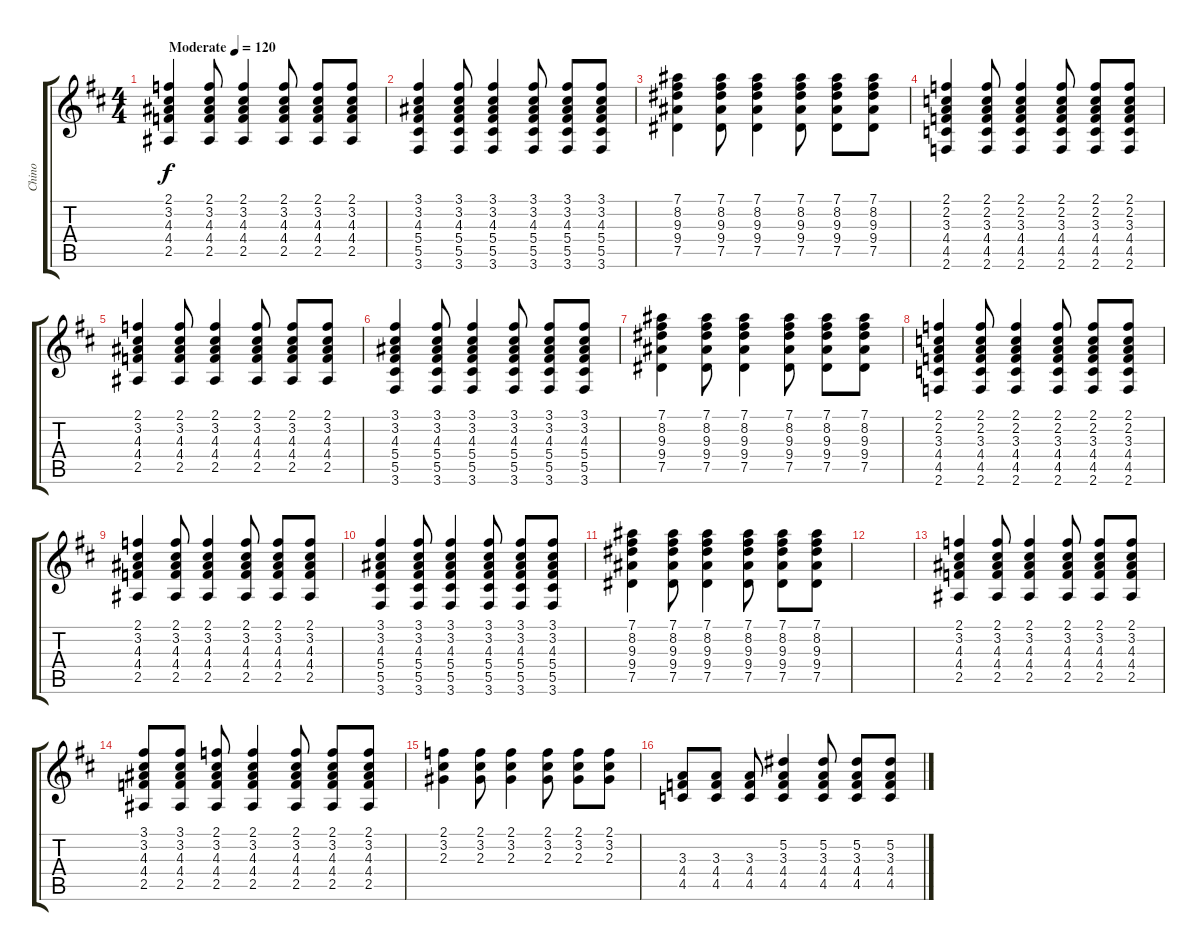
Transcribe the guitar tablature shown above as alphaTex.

\track ("Chino" "Chino") {instrument acousticguitarsteel}
\staff {score tabs}
\tuning (Eb4 Bb3 Gb3 Db3 Ab2 Eb2) {hide}
\ts (4 4)
\tempo (120 "Moderate")
\clef g2
\ks d
(2.1 3.2 4.3 4.4 2.5).4{dy f instrument acousticguitarsteel} (2.1 3.2 4.3 4.4 2.5).8 (2.1 3.2 4.3 4.4 2.5).4 (2.1 3.2 4.3 4.4 2.5).8 (2.1 3.2 4.3 4.4 2.5).8 (2.1 3.2 4.3 4.4 2.5).8 |
(3.1 3.2 4.3 5.4 5.5 3.6).4 (3.1 3.2 4.3 5.4 5.5 3.6).8 (3.1 3.2 4.3 5.4 5.5 3.6).4 (3.1 3.2 4.3 5.4 5.5 3.6).8 (3.1 3.2 4.3 5.4 5.5 3.6).8 (3.1 3.2 4.3 5.4 5.5 3.6).8 |
(7.1 8.2 9.3 9.4 7.5).4 (7.1 8.2 9.3 9.4 7.5).8 (7.1 8.2 9.3 9.4 7.5).4 (7.1 8.2 9.3 9.4 7.5).8 (7.1 8.2 9.3 9.4 7.5).8 (7.1 8.2 9.3 9.4 7.5).8 |
(2.1 2.2 3.3 4.4 4.5 2.6).4 (2.1 2.2 3.3 4.4 4.5 2.6).8 (2.1 2.2 3.3 4.4 4.5 2.6).4 (2.1 2.2 3.3 4.4 4.5 2.6).8 (2.1 2.2 3.3 4.4 4.5 2.6).8 (2.1 2.2 3.3 4.4 4.5 2.6).8 |
(2.1 3.2 4.3 4.4 2.5).4 (2.1 3.2 4.3 4.4 2.5).8 (2.1 3.2 4.3 4.4 2.5).4 (2.1 3.2 4.3 4.4 2.5).8 (2.1 3.2 4.3 4.4 2.5).8 (2.1 3.2 4.3 4.4 2.5).8 |
(3.1 3.2 4.3 5.4 5.5 3.6).4 (3.1 3.2 4.3 5.4 5.5 3.6).8 (3.1 3.2 4.3 5.4 5.5 3.6).4 (3.1 3.2 4.3 5.4 5.5 3.6).8 (3.1 3.2 4.3 5.4 5.5 3.6).8 (3.1 3.2 4.3 5.4 5.5 3.6).8 |
(7.1 8.2 9.3 9.4 7.5).4 (7.1 8.2 9.3 9.4 7.5).8 (7.1 8.2 9.3 9.4 7.5).4 (7.1 8.2 9.3 9.4 7.5).8 (7.1 8.2 9.3 9.4 7.5).8 (7.1 8.2 9.3 9.4 7.5).8 |
(2.1 2.2 3.3 4.4 4.5 2.6).4 (2.1 2.2 3.3 4.4 4.5 2.6).8 (2.1 2.2 3.3 4.4 4.5 2.6).4 (2.1 2.2 3.3 4.4 4.5 2.6).8 (2.1 2.2 3.3 4.4 4.5 2.6).8 (2.1 2.2 3.3 4.4 4.5 2.6).8 |
(2.1 3.2 4.3 4.4 2.5).4 (2.1 3.2 4.3 4.4 2.5).8 (2.1 3.2 4.3 4.4 2.5).4 (2.1 3.2 4.3 4.4 2.5).8 (2.1 3.2 4.3 4.4 2.5).8 (2.1 3.2 4.3 4.4 2.5).8 |
(3.1 3.2 4.3 5.4 5.5 3.6).4 (3.1 3.2 4.3 5.4 5.5 3.6).8 (3.1 3.2 4.3 5.4 5.5 3.6).4 (3.1 3.2 4.3 5.4 5.5 3.6).8 (3.1 3.2 4.3 5.4 5.5 3.6).8 (3.1 3.2 4.3 5.4 5.5 3.6).8 |
(7.1 8.2 9.3 9.4 7.5).4 (7.1 8.2 9.3 9.4 7.5).8 (7.1 8.2 9.3 9.4 7.5).4 (7.1 8.2 9.3 9.4 7.5).8 (7.1 8.2 9.3 9.4 7.5).8 (7.1 8.2 9.3 9.4 7.5).8 |
|
(2.1 3.2 4.3 4.4 2.5).4 (2.1 3.2 4.3 4.4 2.5).8 (2.1 3.2 4.3 4.4 2.5).4 (2.1 3.2 4.3 4.4 2.5).8 (2.1 3.2 4.3 4.4 2.5).8 (2.1 3.2 4.3 4.4 2.5).8 |
(3.1 3.2 4.3 4.4 2.5).8 (3.1 3.2 4.3 4.4 2.5).8 (2.1 3.2 4.3 4.4 2.5).8 (2.1 3.2 4.3 4.4 2.5).4 (2.1 3.2 4.3 4.4 2.5).8 (2.1 3.2 4.3 4.4 2.5).8 (2.1 3.2 4.3 4.4 2.5).8 |
(2.1 3.2 2.3).4 (2.1 3.2 2.3).8 (2.1 3.2 2.3).4 (2.1 3.2 2.3).8 (2.1 3.2 2.3).8 (2.1 3.2 2.3).8 |
(3.3 4.4 4.5).8 (3.3 4.4 4.5).8 (3.3 4.4 4.5).8 (5.2 3.3 4.4 4.5).4 (5.2 3.3 4.4 4.5).8 (5.2 3.3 4.4 4.5).8 (5.2 3.3 4.4 4.5).8
